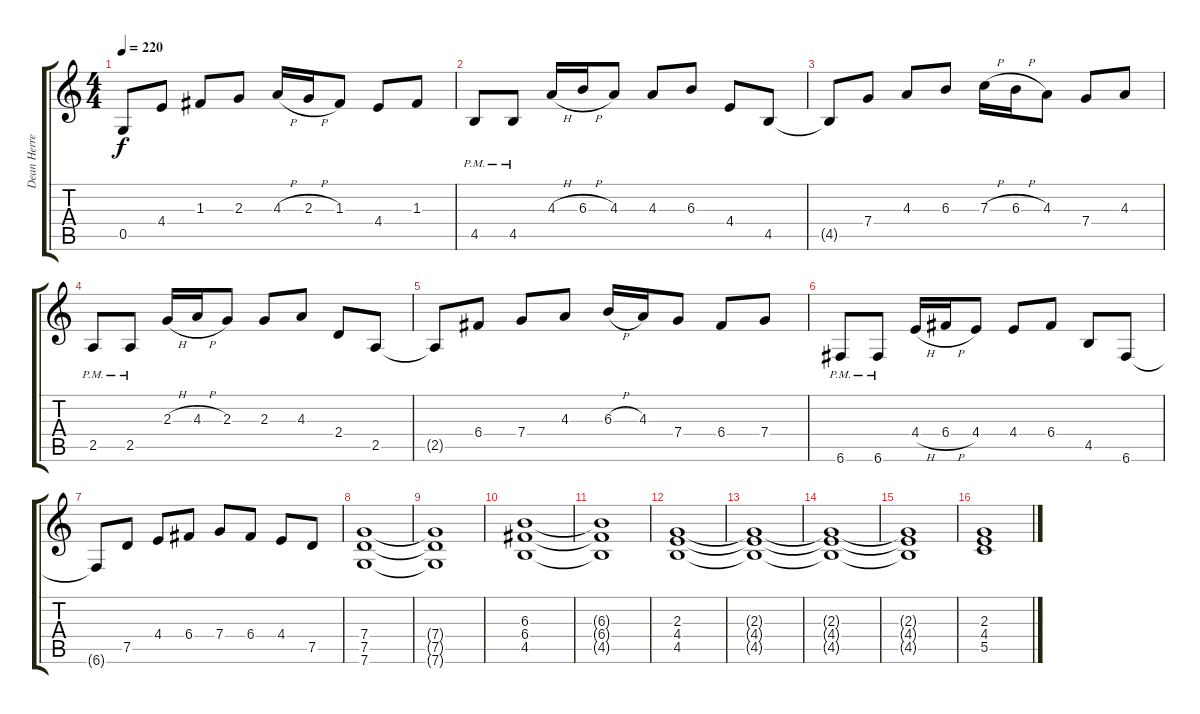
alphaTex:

\track ("Dean Herrera" "Dean Herre") {instrument distortionguitar}
\staff {score tabs}
\tuning (D4 A3 F3 C3 G2 C2) {hide}
\ts (4 4)
\tempo 220
\clef g2
\ks c
0.5{t}.8{dy f} 4.4.8 1.3.8 2.3.8 4.3{h}.16 2.3{h}.16 1.3.8 4.4.8 1.3.8 |
4.5{pm}.8 4.5{pm}.8 4.3{h}.16 6.3{h}.16 4.3.8 4.3.8 6.3.8 4.4.8 4.5.8 |
4.5{t}.8 7.4.8 4.3.8 6.3.8 7.3{h}.16 6.3{h}.16 4.3.8 7.4.8 4.3.8 |
2.5{pm}.8 2.5{pm}.8 2.3{h}.16 4.3{h}.16 2.3.8 2.3.8 4.3.8 2.4.8 2.5.8 |
2.5{t}.8 6.4.8 7.4.8 4.3.8 6.3{h}.16 4.3.16 7.4.8 6.4.8 7.4.8 |
6.6{pm}.8 6.6{pm}.8 4.4{h}.16 6.4{h}.16 4.4.8 4.4.8 6.4.8 4.5.8 6.6.8 |
6.6{t}.8 7.5.8 4.4.8 6.4.8 7.4.8 6.4.8 4.4.8 7.5.8 |
(7.4 7.5 7.6).1 |
(7.4{t} 7.5{t} 7.6{t}).1 |
(6.3 6.4 4.5).1 |
(6.3{t} 6.4{t} 4.5{t}).1 |
(2.3 4.4 4.5).1 |
(2.3{t} 4.4{t} 4.5{t}).1 |
(2.3{t} 4.4{t} 4.5{t}).1 |
(2.3{t} 4.4{t} 4.5{t}).1 |
(2.3 4.4 5.5).1
